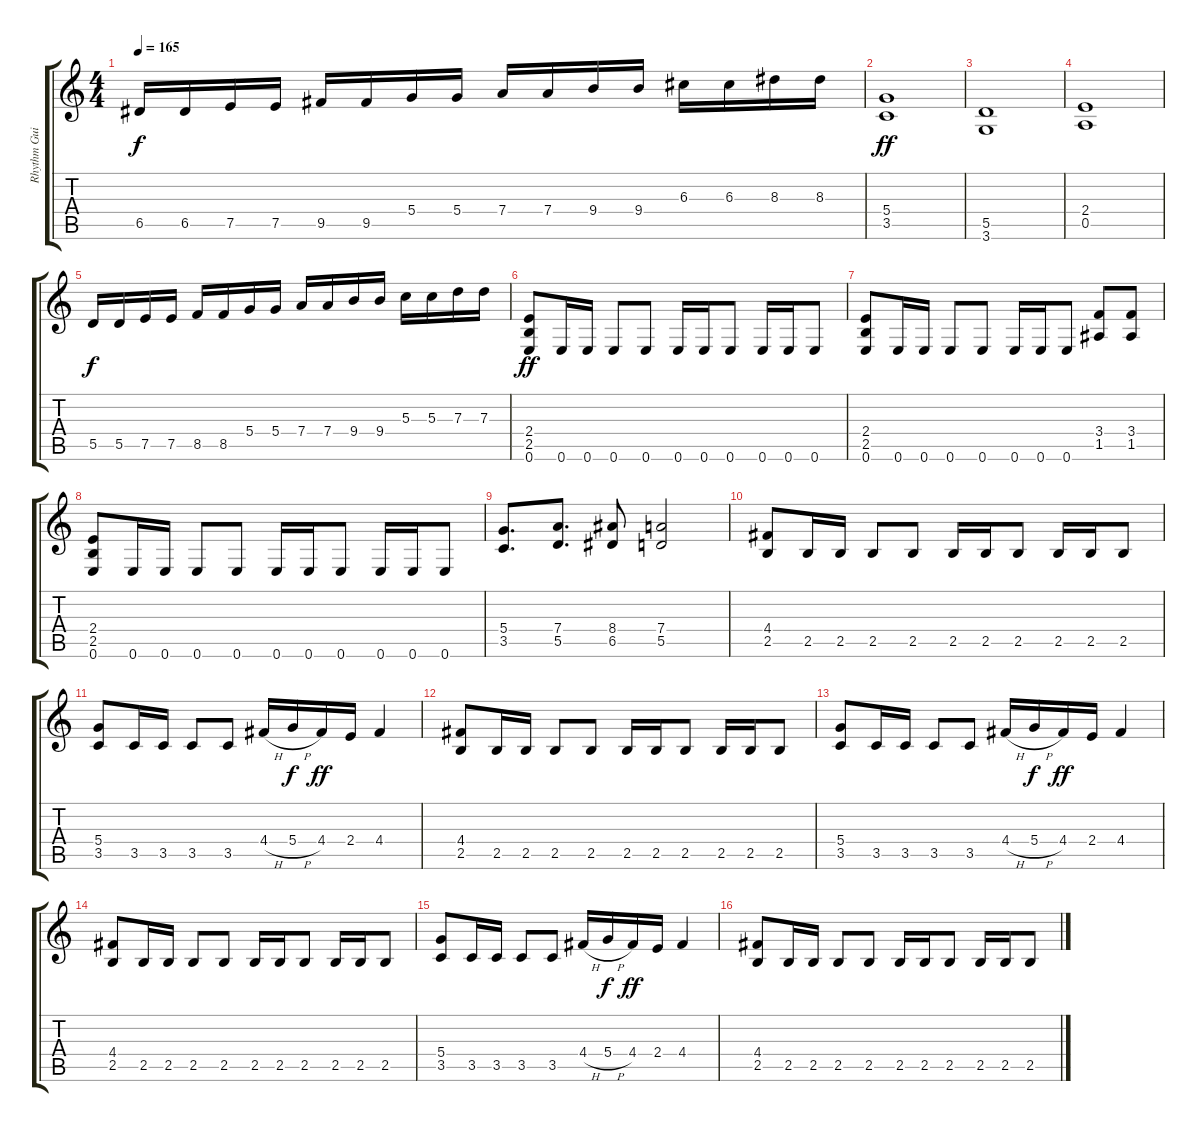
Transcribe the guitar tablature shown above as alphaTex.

\track ("Rhythm Guitar" "Rhythm Gui") {instrument distortionguitar}
\staff {score tabs}
\tuning (E4 B3 G3 D3 A2 E2) {hide}
\ts (4 4)
\tempo 165
\clef g2
\ks c
6.5.16{dy f} 6.5.16 7.5.16 7.5.16 9.5.16 9.5.16 5.4.16 5.4.16 7.4.16 7.4.16 9.4.16 9.4.16 6.3.16 6.3.16 8.3.16 8.3.16 |
(5.4 3.5).1{dy ff} |
(5.5 3.6).1 |
(2.4 0.5).1 |
5.5.16{dy f} 5.5.16 7.5.16 7.5.16 8.5.16 8.5.16 5.4.16 5.4.16 7.4.16 7.4.16 9.4.16 9.4.16 5.3.16 5.3.16 7.3.16 7.3.16 |
(2.4 2.5 0.6).8{dy ff} 0.6.16 0.6.16 0.6.8 0.6.8 0.6.16 0.6.16 0.6.8 0.6.16 0.6.16 0.6.8 |
(2.4 2.5 0.6).8 0.6.16 0.6.16 0.6.8 0.6.8 0.6.16 0.6.16 0.6.8 (3.4 1.5).8 (3.4 1.5).8 |
(2.4 2.5 0.6).8 0.6.16 0.6.16 0.6.8 0.6.8 0.6.16 0.6.16 0.6.8 0.6.16 0.6.16 0.6.8 |
(5.4 3.5).8{d} (7.4 5.5).8{d} (8.4 6.5).8 (7.4 5.5).2 |
(4.4 2.5).8 2.5.16 2.5.16 2.5.8 2.5.8 2.5.16 2.5.16 2.5.8 2.5.16 2.5.16 2.5.8 |
(5.4 3.5).8 3.5.16 3.5.16 3.5.8 3.5.8 4.4{h}.16 5.4{h}.16{dy f} 4.4.16{dy ff} 2.4.16 4.4.4 |
(4.4 2.5).8 2.5.16 2.5.16 2.5.8 2.5.8 2.5.16 2.5.16 2.5.8 2.5.16 2.5.16 2.5.8 |
(5.4 3.5).8 3.5.16 3.5.16 3.5.8 3.5.8 4.4{h}.16 5.4{h}.16{dy f} 4.4.16{dy ff} 2.4.16 4.4.4 |
(4.4 2.5).8 2.5.16 2.5.16 2.5.8 2.5.8 2.5.16 2.5.16 2.5.8 2.5.16 2.5.16 2.5.8 |
(5.4 3.5).8 3.5.16 3.5.16 3.5.8 3.5.8 4.4{h}.16 5.4{h}.16{dy f} 4.4.16{dy ff} 2.4.16 4.4.4 |
(4.4 2.5).8 2.5.16 2.5.16 2.5.8 2.5.8 2.5.16 2.5.16 2.5.8 2.5.16 2.5.16 2.5.8
